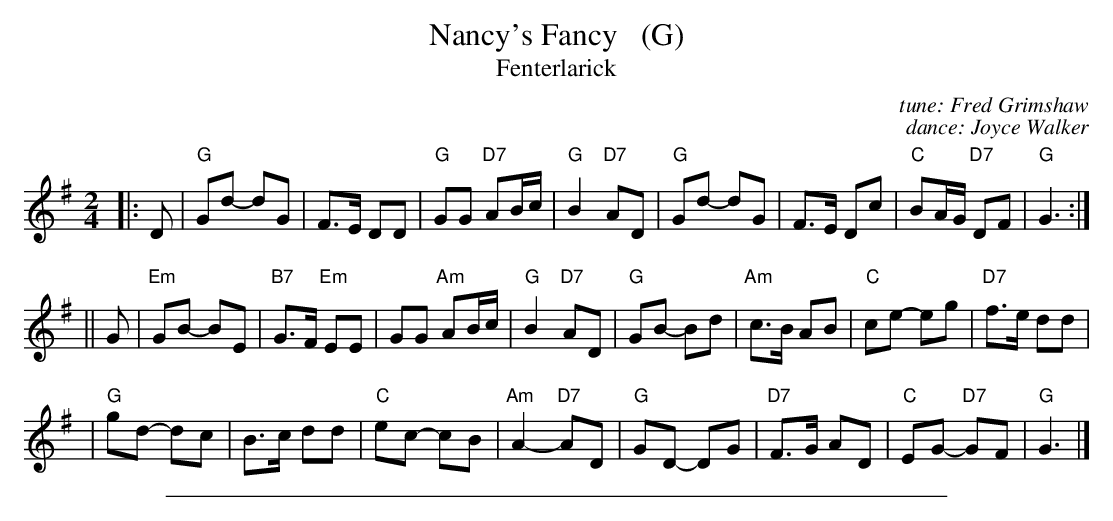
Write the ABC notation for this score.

X:1
T: Nancy's Fancy   (G)
T: Fenterlarick
C: tune: Fred Grimshaw
C: dance: Joyce Walker
M: 2/4
L: 1/8
K: G
|: D \
| "G"Gd -dG | F>E DD | "G"GG "D7"AB/c/ | "G"B2 "D7"AD \
| "G"Gd -dG | F>E Dc | "C"BA/G/ "D7"DF | "G"G3  :|
|| G \
| "Em"GB- BE | "B7"G>F "Em"EE | GG "Am"AB/c/ | "G"B2 "D7"AD \
| "G"GB- Bd | "Am"c>B AB | "C"ce- eg | "D7"f>e dd |
| "G"gd- dc | B>c dd | "C"ec- cB | "Am"A2- "D7"AD \
| "G"GD- DG | "D7"F>G AD | "C"EG- "D7"GF | "G"G3 |]
